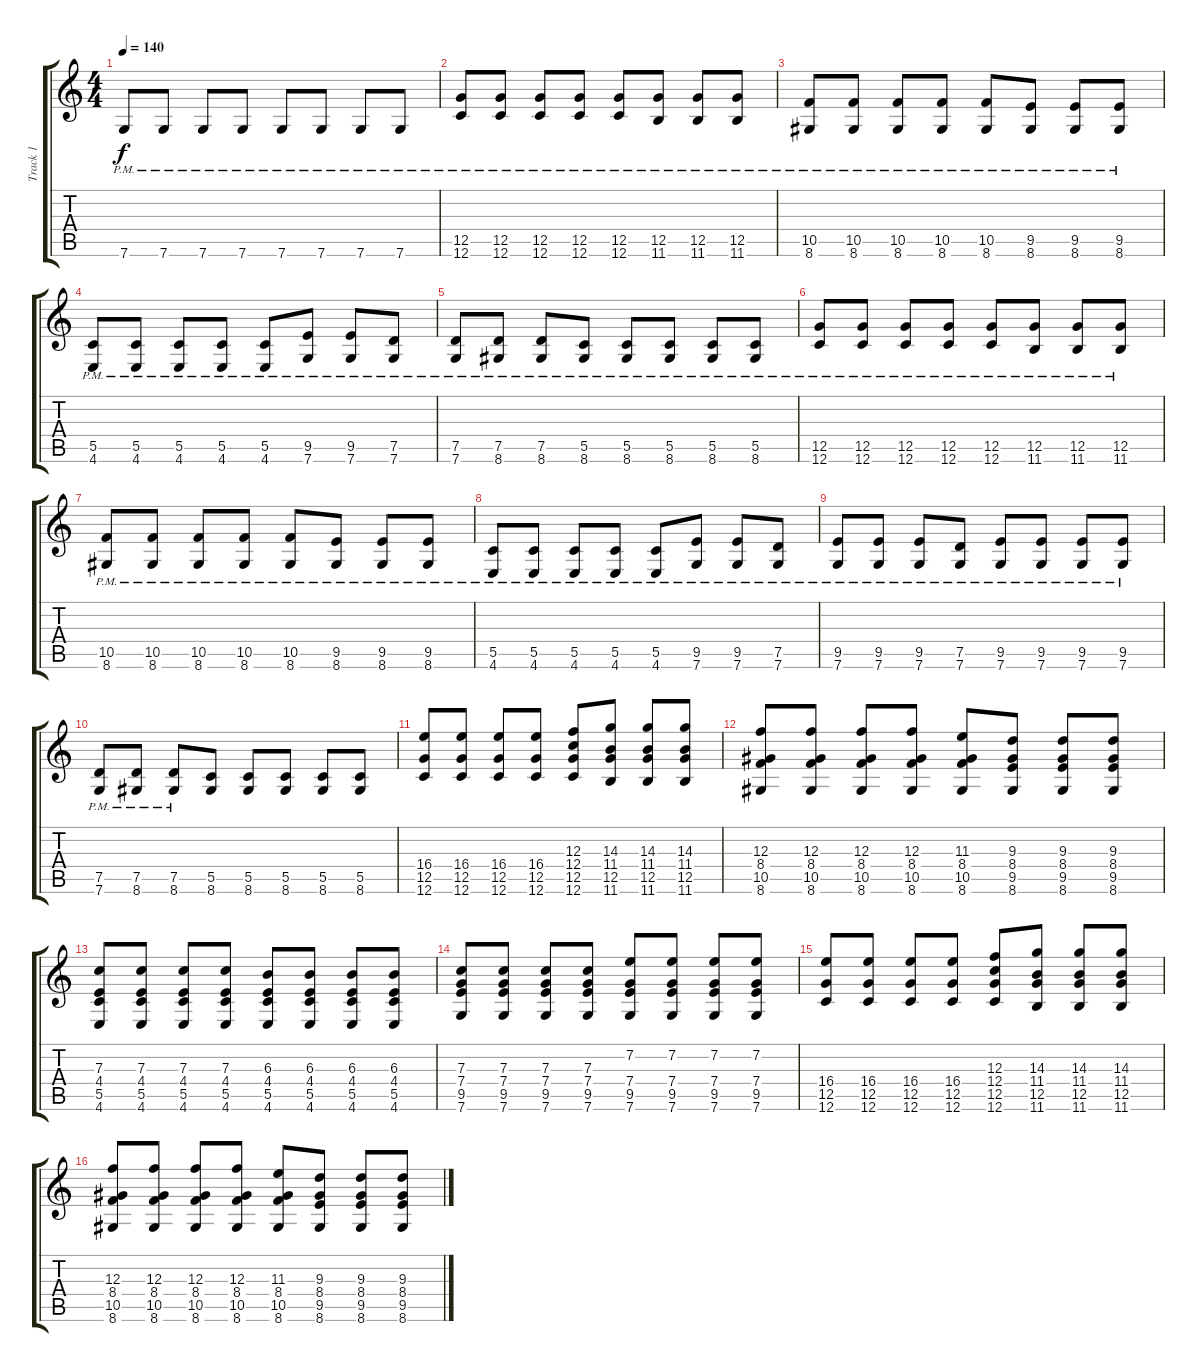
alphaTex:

\track ("Track 1" "Track 1") {instrument overdrivenguitar}
\staff {score tabs}
\tuning (D4 A3 F3 C3 G2 C2) {hide}
\ts (4 4)
\tempo 140
\clef g2
\ks c
7.6{pm}.8{dy f} 7.6{pm}.8 7.6{pm}.8 7.6{pm}.8 7.6{pm}.8 7.6{pm}.8 7.6{pm}.8 7.6{pm}.8 |
(12.5{pm} 12.6{pm}).8 (12.5{pm} 12.6{pm}).8 (12.5{pm} 12.6{pm}).8 (12.5{pm} 12.6{pm}).8 (12.5{pm} 12.6{pm}).8 (12.5{pm} 11.6{pm}).8 (12.5{pm} 11.6{pm}).8 (12.5{pm} 11.6{pm}).8 |
(10.5{pm} 8.6{pm}).8 (10.5{pm} 8.6{pm}).8 (10.5{pm} 8.6{pm}).8 (10.5{pm} 8.6{pm}).8 (10.5{pm} 8.6{pm}).8 (9.5{pm} 8.6{pm}).8 (9.5{pm} 8.6{pm}).8 (9.5{pm} 8.6{pm}).8 |
(5.5{pm} 4.6{pm}).8 (5.5{pm} 4.6{pm}).8 (5.5{pm} 4.6{pm}).8 (5.5{pm} 4.6{pm}).8 (5.5{pm} 4.6{pm}).8 (9.5{pm} 7.6{pm}).8 (9.5{pm} 7.6{pm}).8 (7.5{pm} 7.6{pm}).8 |
(7.5{pm} 7.6{pm}).8 (7.5{pm} 8.6{pm}).8 (7.5{pm} 8.6{pm}).8 (5.5{pm} 8.6{pm}).8 (5.5{pm} 8.6{pm}).8 (5.5{pm} 8.6{pm}).8 (5.5{pm} 8.6{pm}).8 (5.5{pm} 8.6{pm}).8 |
(12.5{pm} 12.6{pm}).8 (12.5{pm} 12.6{pm}).8 (12.5{pm} 12.6{pm}).8 (12.5{pm} 12.6{pm}).8 (12.5{pm} 12.6{pm}).8 (12.5{pm} 11.6{pm}).8 (12.5{pm} 11.6{pm}).8 (12.5{pm} 11.6{pm}).8 |
(10.5{pm} 8.6{pm}).8 (10.5{pm} 8.6{pm}).8 (10.5{pm} 8.6{pm}).8 (10.5{pm} 8.6{pm}).8 (10.5{pm} 8.6{pm}).8 (9.5{pm} 8.6{pm}).8 (9.5{pm} 8.6{pm}).8 (9.5{pm} 8.6{pm}).8 |
(5.5{pm} 4.6{pm}).8 (5.5{pm} 4.6{pm}).8 (5.5{pm} 4.6{pm}).8 (5.5{pm} 4.6{pm}).8 (5.5{pm} 4.6{pm}).8 (9.5{pm} 7.6{pm}).8 (9.5{pm} 7.6{pm}).8 (7.5{pm} 7.6{pm}).8 |
(9.5{pm} 7.6{pm}).8 (9.5{pm} 7.6{pm}).8 (9.5{pm} 7.6{pm}).8 (7.5{pm} 7.6{pm}).8 (9.5{pm} 7.6{pm}).8 (9.5{pm} 7.6{pm}).8 (9.5{pm} 7.6{pm}).8 (9.5{pm} 7.6{pm}).8 |
(7.5{pm} 7.6{pm}).8 (7.5{pm} 8.6{pm}).8 (7.5{pm} 8.6{pm}).8 (5.5 8.6).8 (5.5 8.6).8 (5.5 8.6).8 (5.5 8.6).8 (5.5 8.6).8 |
(16.4 12.5 12.6).8 (16.4 12.5 12.6).8 (16.4 12.5 12.6).8 (16.4 12.5 12.6).8 (12.3 12.4 12.5 12.6).8 (14.3 11.4 12.5 11.6).8 (14.3 11.4 12.5 11.6).8 (14.3 11.4 12.5 11.6).8 |
(12.3 8.4 10.5 8.6).8 (12.3 8.4 10.5 8.6).8 (12.3 8.4 10.5 8.6).8 (12.3 8.4 10.5 8.6).8 (11.3 8.4 10.5 8.6).8 (9.3 8.4 9.5 8.6).8 (9.3 8.4 9.5 8.6).8 (9.3 8.4 9.5 8.6).8 |
(7.3 4.4 5.5 4.6).8 (7.3 4.4 5.5 4.6).8 (7.3 4.4 5.5 4.6).8 (7.3 4.4 5.5 4.6).8 (6.3 4.4 5.5 4.6).8 (6.3 4.4 5.5 4.6).8 (6.3 4.4 5.5 4.6).8 (6.3 4.4 5.5 4.6).8 |
(7.3 7.4 9.5 7.6).8 (7.3 7.4 9.5 7.6).8 (7.3 7.4 9.5 7.6).8 (7.3 7.4 9.5 7.6).8 (7.2 7.4 9.5 7.6).8 (7.2 7.4 9.5 7.6).8 (7.2 7.4 9.5 7.6).8 (7.2 7.4 9.5 7.6).8 |
(16.4 12.5 12.6).8 (16.4 12.5 12.6).8 (16.4 12.5 12.6).8 (16.4 12.5 12.6).8 (12.3 12.4 12.5 12.6).8 (14.3 11.4 12.5 11.6).8 (14.3 11.4 12.5 11.6).8 (14.3 11.4 12.5 11.6).8 |
(12.3 8.4 10.5 8.6).8 (12.3 8.4 10.5 8.6).8 (12.3 8.4 10.5 8.6).8 (12.3 8.4 10.5 8.6).8 (11.3 8.4 10.5 8.6).8 (9.3 8.4 9.5 8.6).8 (9.3 8.4 9.5 8.6).8 (9.3 8.4 9.5 8.6).8
